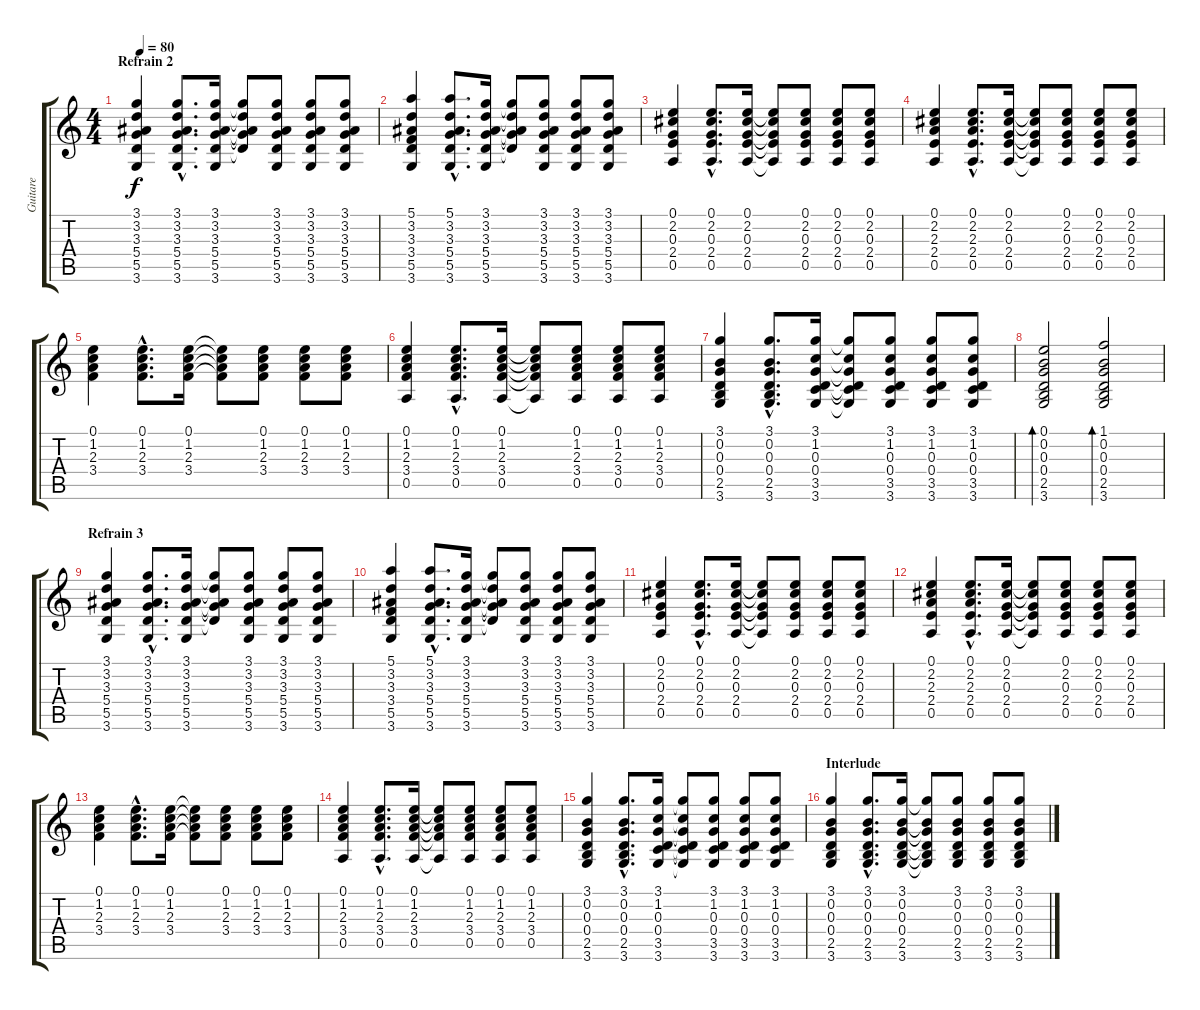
\track ("Guitare" "Guitare") {instrument acousticguitarsteel}
\staff {score tabs}
\tuning (E4 B3 G3 D3 A2 E2) {hide}
\ts (4 4)
\section ("" "Refrain 2")
\tempo 80
\clef g2
\ks c
(3.1 3.2 3.3 5.4 5.5 3.6).4{dy f} (3.1{hac} 3.2{hac} 3.3{hac} 5.4{hac} 5.5{hac} 3.6{hac}).8{d} (3.1 3.2 3.3 5.4 5.5 3.6).16 (3.1{t} 3.2{t} 3.3{t} 5.4{t} 5.5{t}).8 (3.1 3.2 3.3 5.4 5.5 3.6).8 (3.1 3.2 3.3 5.4 5.5 3.6).8 (3.1 3.2 3.3 5.4 5.5 3.6).8 |
(5.1 3.2 3.3 3.4 5.5 3.6).4 (5.1{hac} 3.2{hac} 3.3{hac} 5.4{hac} 5.5{hac} 3.6{hac}).8{d} (3.1 3.2 3.3 5.4 5.5 3.6).16 (3.1{t} 3.2{t} 3.3{t} 5.4{t} 5.5{t}).8 (3.1 3.2 3.3 5.4 5.5 3.6).8 (3.1 3.2 3.3 5.4 5.5 3.6).8 (3.1 3.2 3.3 5.4 5.5 3.6).8 |
(0.1 2.2 0.3 2.4 0.5).4 (0.1{hac} 2.2{hac} 0.3{hac} 2.4{hac} 0.5{hac}).8{d} (0.1 2.2 0.3 2.4 0.5).16 (0.1{t} 2.2{t} 0.3{t} 2.4{t} 0.5{t}).8 (0.1 2.2 0.3 2.4 0.5).8 (0.1 2.2 0.3 2.4 0.5).8 (0.1 2.2 0.3 2.4 0.5).8 |
(0.1 2.2 2.3 2.4 0.5).4 (0.1{hac} 2.2{hac} 2.3{hac} 2.4{hac} 0.5{hac}).8{d} (0.1 2.2 0.3 2.4 0.5).16 (0.1{t} 2.2{t} 0.3{t} 2.4{t} 0.5{t}).8 (0.1 2.2 0.3 2.4 0.5).8 (0.1 2.2 0.3 2.4 0.5).8 (0.1 2.2 0.3 2.4 0.5).8 |
(0.1 1.2 2.3 3.4).4 (0.1{hac} 1.2{hac} 2.3{hac} 3.4{hac}).8{d} (0.1 1.2 2.3 3.4).16 (0.1{t} 1.2{t} 2.3{t} 3.4{t}).8 (0.1 1.2 2.3 3.4).8 (0.1 1.2 2.3 3.4).8 (0.1 1.2 2.3 3.4).8 |
(0.1 1.2 2.3 3.4 0.5).4 (0.1{hac} 1.2{hac} 2.3{hac} 3.4{hac} 0.5{hac}).8{d} (0.1 1.2 2.3 3.4 0.5).16 (0.1{t} 1.2{t} 2.3{t} 3.4{t} 0.5{t}).8 (0.1 1.2 2.3 3.4 0.5).8 (0.1 1.2 2.3 3.4 0.5).8 (0.1 1.2 2.3 3.4 0.5).8 |
(3.1 0.2 0.3 0.4 2.5 3.6).4 (3.1{hac} 0.2{hac} 0.3{hac} 0.4{hac} 2.5{hac} 3.6{hac}).8{d} (3.1 1.2 0.3 0.4 3.5 3.6).16 (3.1{t} 1.2{t} 0.3{t} 0.4{t} 3.5{t} 3.6{t}).8 (3.1 1.2 0.3 0.4 3.5 3.6).8 (3.1 1.2 0.3 0.4 3.5 3.6).8 (3.1 1.2 0.3 0.4 3.5 3.6).8 |
(0.1 0.2 0.3 0.4 2.5 3.6).2{bd 60} (1.1 0.2 0.3 0.4 2.5 3.6).2{bd 60} |
\section ("" "Refrain 3")
(3.1 3.2 3.3 5.4 5.5 3.6).4 (3.1{hac} 3.2{hac} 3.3{hac} 5.4{hac} 5.5{hac} 3.6{hac}).8{d} (3.1 3.2 3.3 5.4 5.5 3.6).16 (3.1{t} 3.2{t} 3.3{t} 5.4{t} 5.5{t}).8 (3.1 3.2 3.3 5.4 5.5 3.6).8 (3.1 3.2 3.3 5.4 5.5 3.6).8 (3.1 3.2 3.3 5.4 5.5 3.6).8 |
(5.1 3.2 3.3 3.4 5.5 3.6).4 (5.1{hac} 3.2{hac} 3.3{hac} 5.4{hac} 5.5{hac} 3.6{hac}).8{d} (3.1 3.2 3.3 5.4 5.5 3.6).16 (3.1{t} 3.2{t} 3.3{t} 5.4{t} 5.5{t}).8 (3.1 3.2 3.3 5.4 5.5 3.6).8 (3.1 3.2 3.3 5.4 5.5 3.6).8 (3.1 3.2 3.3 5.4 5.5 3.6).8 |
(0.1 2.2 0.3 2.4 0.5).4 (0.1{hac} 2.2{hac} 0.3{hac} 2.4{hac} 0.5{hac}).8{d} (0.1 2.2 0.3 2.4 0.5).16 (0.1{t} 2.2{t} 0.3{t} 2.4{t} 0.5{t}).8 (0.1 2.2 0.3 2.4 0.5).8 (0.1 2.2 0.3 2.4 0.5).8 (0.1 2.2 0.3 2.4 0.5).8 |
(0.1 2.2 2.3 2.4 0.5).4 (0.1{hac} 2.2{hac} 2.3{hac} 2.4{hac} 0.5{hac}).8{d} (0.1 2.2 0.3 2.4 0.5).16 (0.1{t} 2.2{t} 0.3{t} 2.4{t} 0.5{t}).8 (0.1 2.2 0.3 2.4 0.5).8 (0.1 2.2 0.3 2.4 0.5).8 (0.1 2.2 0.3 2.4 0.5).8 |
(0.1 1.2 2.3 3.4).4 (0.1{hac} 1.2{hac} 2.3{hac} 3.4{hac}).8{d} (0.1 1.2 2.3 3.4).16 (0.1{t} 1.2{t} 2.3{t} 3.4{t}).8 (0.1 1.2 2.3 3.4).8 (0.1 1.2 2.3 3.4).8 (0.1 1.2 2.3 3.4).8 |
(0.1 1.2 2.3 3.4 0.5).4 (0.1{hac} 1.2{hac} 2.3{hac} 3.4{hac} 0.5{hac}).8{d} (0.1 1.2 2.3 3.4 0.5).16 (0.1{t} 1.2{t} 2.3{t} 3.4{t} 0.5{t}).8 (0.1 1.2 2.3 3.4 0.5).8 (0.1 1.2 2.3 3.4 0.5).8 (0.1 1.2 2.3 3.4 0.5).8 |
(3.1 0.2 0.3 0.4 2.5 3.6).4 (3.1{hac} 0.2{hac} 0.3{hac} 0.4{hac} 2.5{hac} 3.6{hac}).8{d} (3.1 1.2 0.3 0.4 3.5 3.6).16 (3.1{t} 1.2{t} 0.3{t} 0.4{t} 3.5{t} 3.6{t}).8 (3.1 1.2 0.3 0.4 3.5 3.6).8 (3.1 1.2 0.3 0.4 3.5 3.6).8 (3.1 1.2 0.3 0.4 3.5 3.6).8 |
\section ("" "Interlude")
(3.1 0.2 0.3 0.4 2.5 3.6).4 (3.1{hac} 0.2{hac} 0.3{hac} 0.4{hac} 2.5{hac} 3.6{hac}).8{d} (3.1 0.2 0.3 0.4 2.5 3.6).16 (3.1{t} 0.2{t} 0.3{t} 0.4{t} 2.5{t} 3.6{t}).8 (3.1 0.2 0.3 0.4 2.5 3.6).8 (3.1 0.2 0.3 0.4 2.5 3.6).8 (3.1 0.2 0.3 0.4 2.5 3.6).8
